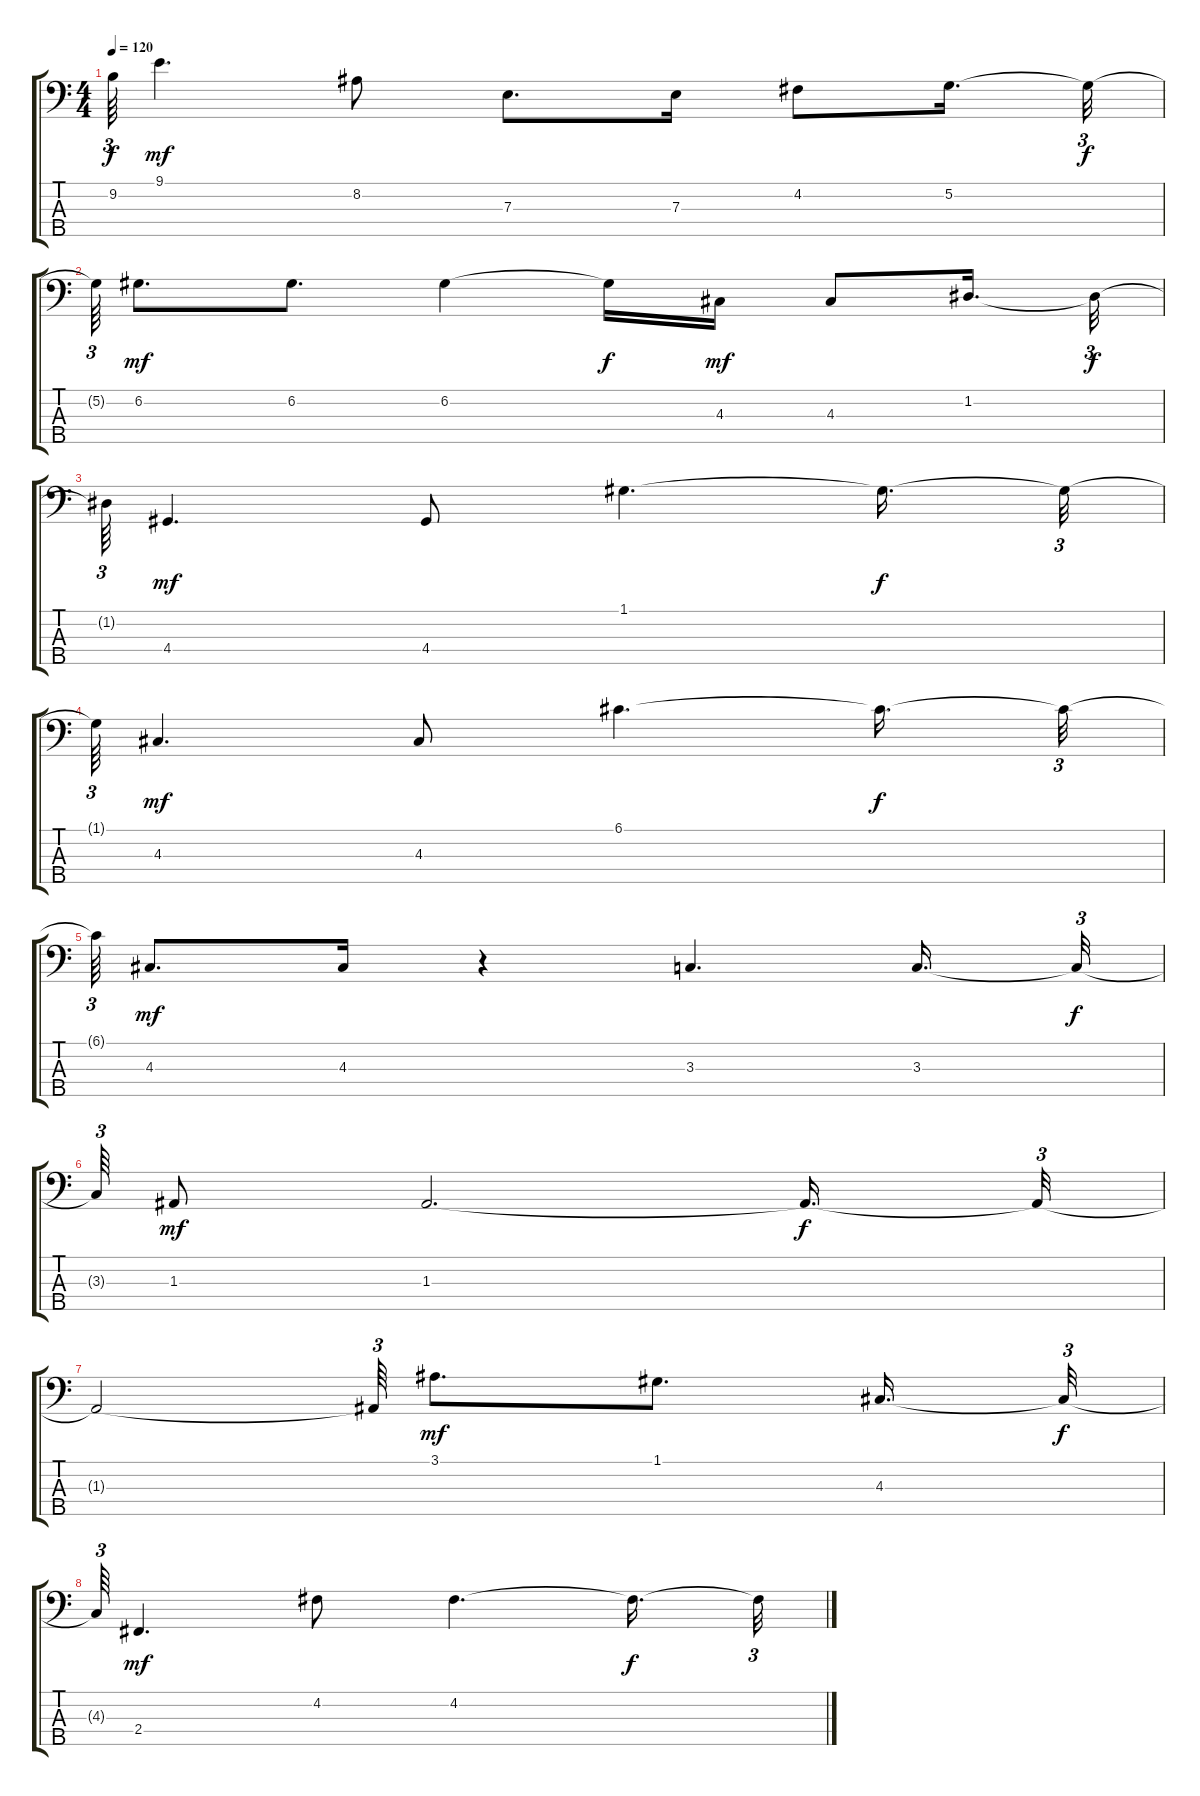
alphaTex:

\track "" {instrument electricbassfinger}
\staff {score tabs}
\tuning (G2 D2 A1 E1 B0) {hide}
\ts (4 4)
\tempo 120
\clef f4
\ks c
9.2{t}.64{tu (3 2) dy f} 9.1.4{d dy mf} 8.2.8 7.3.8{d} 7.3.16 4.2.8 5.2.16{d} 5.2{t}.32{tu (3 2) dy f} |
5.2{t}.64{tu (3 2)} 6.2.8{d dy mf} 6.2.8{d} 6.2.4 6.2{t}.16{dy f} 4.3.16{dy mf} 4.3.8 1.2.16{d} 1.2{t}.32{tu (3 2) dy f} |
1.2{t}.64{tu (3 2)} 4.4.4{d dy mf} 4.4.8 1.1.4{d} 1.1{t}.16{d dy f} 1.1{t}.32{tu (3 2)} |
1.1{t}.64{tu (3 2)} 4.3.4{d dy mf} 4.3.8 6.1.4{d} 6.1{t}.16{d dy f} 6.1{t}.32{tu (3 2)} |
6.1{t}.64{tu (3 2)} 4.3.8{d dy mf} 4.3.16 r.4 3.3.4{d} 3.3.16{d} 3.3{t}.32{tu (3 2) dy f} |
3.3{t}.64{tu (3 2)} 1.3.8{dy mf} 1.3.2{d} 1.3{t}.16{d dy f} 1.3{t}.32{tu (3 2)} |
1.3{t}.2 1.3{t}.64{tu (3 2)} 3.1.8{d dy mf} 1.1.8{d} 4.3.16{d} 4.3{t}.32{tu (3 2) dy f} |
4.3{t}.64{tu (3 2)} 2.4.4{d dy mf} 4.2.8 4.2.4{d} 4.2{t}.16{d dy f} 4.2{t}.32{tu (3 2)}
